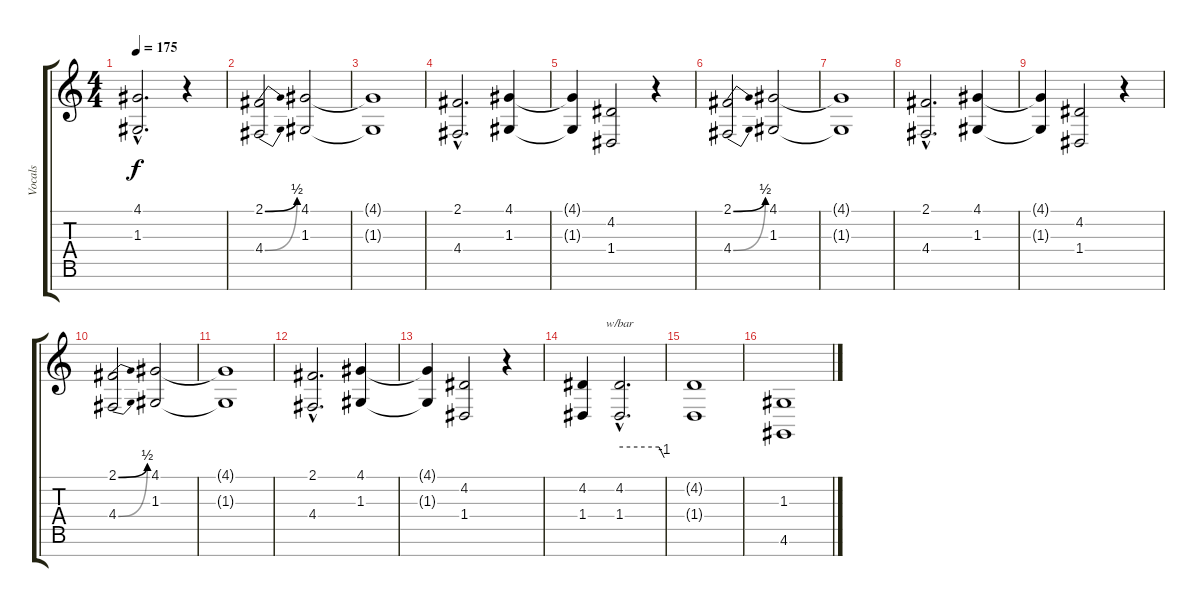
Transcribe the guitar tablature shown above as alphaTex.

\track ("Vocals" "Vocals") {instrument stringensemble1}
\staff {score tabs}
\tuning (E4 B3 G3 D3 A2 E2 B1) {hide}
\ts (4 4)
\tempo 175
\clef g2
\ks c
(4.1{hac t} 1.3{hac t}).2{d dy f} r.4 |
(2.1{be (bend 0 0 60 2)} 4.4{be (bend 0 0 60 2)}).2 (4.1 1.3).2 |
(4.1{t} 1.3{t}).1 |
(2.1{hac} 4.4{hac}).2{d} (4.1 1.3).4 |
(4.1{t} 1.3{t}).4 (4.2 1.4).2 r.4 |
(2.1{be (bend 0 0 60 2)} 4.4{be (bend 0 0 60 2)}).2 (4.1 1.3).2 |
(4.1{t} 1.3{t}).1 |
(2.1{hac} 4.4{hac}).2{d} (4.1 1.3).4 |
(4.1{t} 1.3{t}).4 (4.2 1.4).2 r.4 |
(2.1{be (bend 0 0 60 2)} 4.4{be (bend 0 0 60 2)}).2 (4.1 1.3).2 |
(4.1{t} 1.3{t}).1 |
(2.1{hac} 4.4{hac}).2{d} (4.1 1.3).4 |
(4.1{t} 1.3{t}).4 (4.2 1.4).2 r.4 |
(4.2 1.4).4 (4.2{hac} 1.4{hac}).2{d tbe (custom default 0 0 53 0 60 -4)} |
(4.2{t} 1.4{t}).1 |
(1.3 4.6).1
